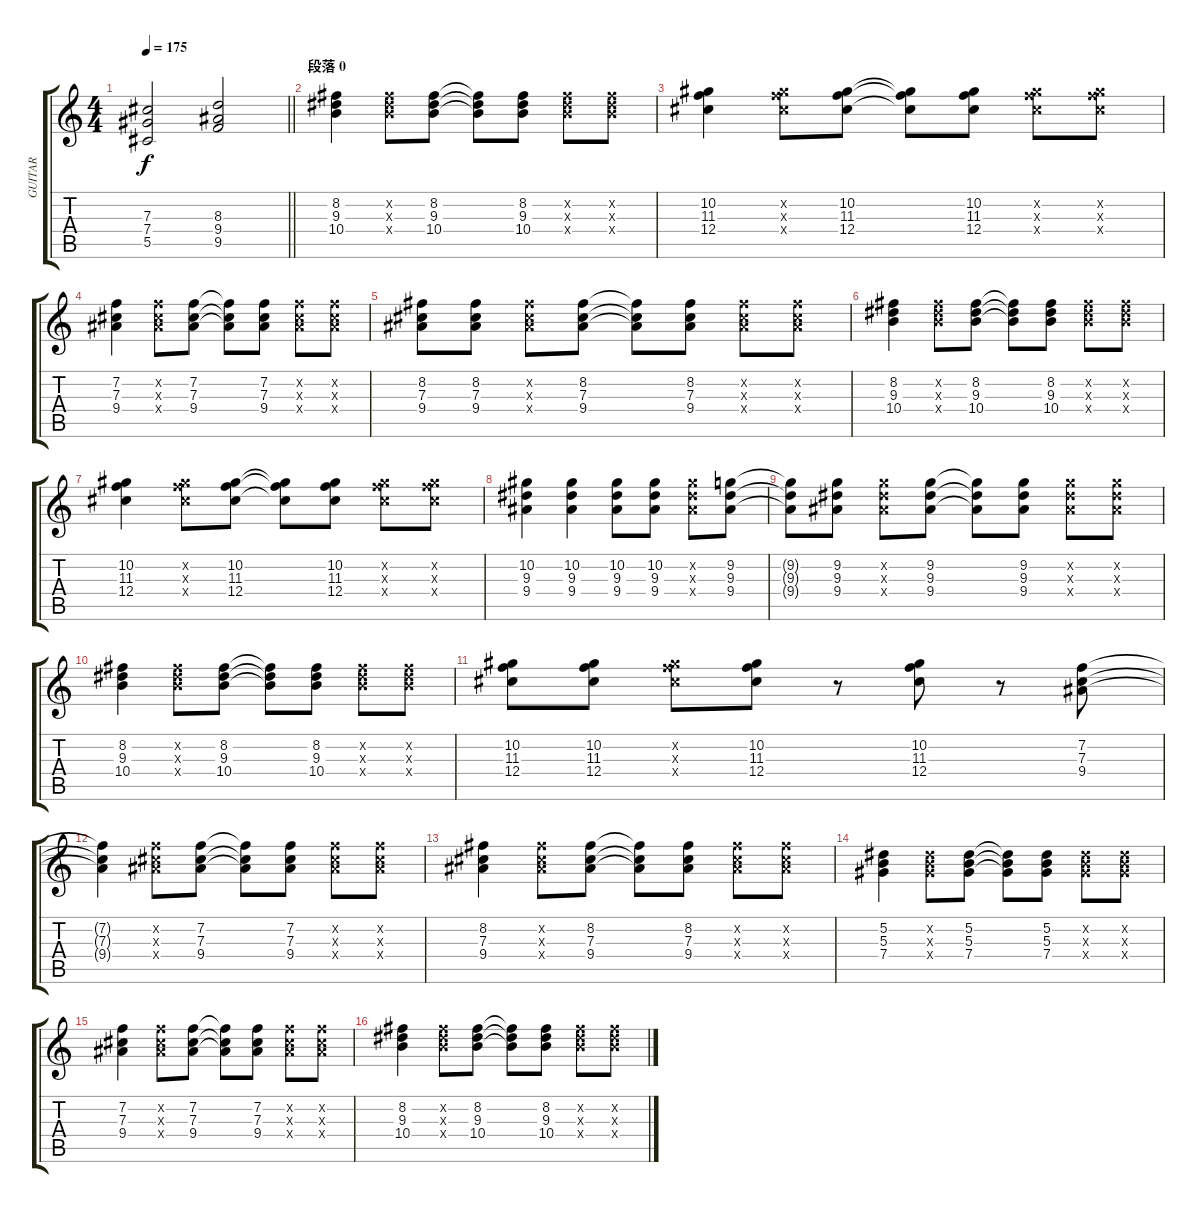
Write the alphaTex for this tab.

\track ("GUITAR" "GUITAR") {instrument acousticguitarnylon}
\staff {score tabs}
\tuning (Eb4 Bb3 Gb3 Db3 Ab2 Eb2) {hide}
\ts (4 4)
\tempo 175
\clef g2
\barLineRight lightlight
\ks c
(7.3{t} 7.4{t} 5.5{t}).2{dy f} (8.3 9.4 9.5).2 |
\section ("" "段落 0")
(8.2 9.3 10.4).4 (8.2{x} 9.3{x} 10.4{x}).8 (8.2 9.3 10.4).8 (8.2{t} 9.3{t} 10.4{t}).8 (8.2 9.3 10.4).8 (8.2{x} 9.3{x} 10.4{x}).8 (8.2{x} 9.3{x} 10.4{x}).8 |
(10.2 11.3 12.4).4 (10.2{x} 11.3{x} 12.4{x}).8 (10.2 11.3 12.4).8 (10.2{t} 11.3{t} 12.4{t}).8 (10.2 11.3 12.4).8 (10.2{x} 11.3{x} 12.4{x}).8 (10.2{x} 11.3{x} 12.4{x}).8 |
(7.2 7.3 9.4).4 (7.2{x} 7.3{x} 9.4{x}).8 (7.2 7.3 9.4).8 (7.2{t} 7.3{t} 9.4{t}).8 (7.2 7.3 9.4).8 (7.2{x} 7.3{x} 9.4{x}).8 (7.2{x} 7.3{x} 9.4{x}).8 |
(8.2 7.3 9.4).8 (8.2 7.3 9.4).8 (8.2{x} 7.3{x} 9.4{x}).8 (8.2 7.3 9.4).8 (8.2{t} 7.3{t} 9.4{t}).8 (8.2 7.3 9.4).8 (8.2{x} 7.3{x} 9.4{x}).8 (8.2{x} 7.3{x} 9.4{x}).8 |
(8.2 9.3 10.4).4 (8.2{x} 9.3{x} 10.4{x}).8 (8.2 9.3 10.4).8 (8.2{t} 9.3{t} 10.4{t}).8 (8.2 9.3 10.4).8 (8.2{x} 9.3{x} 10.4{x}).8 (8.2{x} 9.3{x} 10.4{x}).8 |
(10.2 11.3 12.4).4 (10.2{x} 11.3{x} 12.4{x}).8 (10.2 11.3 12.4).8 (10.2{t} 11.3{t} 12.4{t}).8 (10.2 11.3 12.4).8 (10.2{x} 11.3{x} 12.4{x}).8 (10.2{x} 11.3{x} 12.4{x}).8 |
(10.2 9.3 9.4).4 (10.2 9.3 9.4).4 (10.2 9.3 9.4).8 (10.2 9.3 9.4).8 (10.2{x} 9.3{x} 9.4{x}).8 (9.2 9.3 9.4).8 |
(9.2{t} 9.3{t} 9.4{t}).8 (9.2 9.3 9.4).8 (9.2{x} 9.3{x} 9.4{x}).8 (9.2 9.3 9.4).8 (9.2{t} 9.3{t} 9.4{t}).8 (9.2 9.3 9.4).8 (9.2{x} 9.3{x} 9.4{x}).8 (9.2{x} 9.3{x} 9.4{x}).8 |
(8.2 9.3 10.4).4 (8.2{x} 9.3{x} 10.4{x}).8 (8.2 9.3 10.4).8 (8.2{t} 9.3{t} 10.4{t}).8 (8.2 9.3 10.4).8 (8.2{x} 9.3{x} 10.4{x}).8 (8.2{x} 9.3{x} 10.4{x}).8 |
(10.2 11.3 12.4).8 (10.2 11.3 12.4).8 (10.2{x} 11.3{x} 12.4{x}).8 (10.2 11.3 12.4).8 r.8 (10.2 11.3 12.4).8 r.8 (7.2 7.3 9.4).8 |
(7.2{t} 7.3{t} 9.4{t}).4 (7.2{x} 7.3{x} 9.4{x}).8 (7.2 7.3 9.4).8 (7.2{t} 7.3{t} 9.4{t}).8 (7.2 7.3 9.4).8 (7.2{x} 7.3{x} 9.4{x}).8 (7.2{x} 7.3{x} 9.4{x}).8 |
(8.2 7.3 9.4).4 (8.2{x} 7.3{x} 9.4{x}).8 (8.2 7.3 9.4).8 (8.2{t} 7.3{t} 9.4{t}).8 (8.2 7.3 9.4).8 (8.2{x} 7.3{x} 9.4{x}).8 (8.2{x} 7.3{x} 9.4{x}).8 |
(5.2 5.3 7.4).4 (5.2{x} 5.3{x} 7.4{x}).8 (5.2 5.3 7.4).8 (5.2{t} 5.3{t} 7.4{t}).8 (5.2 5.3 7.4).8 (5.2{x} 5.3{x} 7.4{x}).8 (5.2{x} 5.3{x} 7.4{x}).8 |
(7.2 7.3 9.4).4 (7.2{x} 7.3{x} 9.4{x}).8 (7.2 7.3 9.4).8 (7.2{t} 7.3{t} 9.4{t}).8 (7.2 7.3 9.4).8 (7.2{x} 7.3{x} 9.4{x}).8 (7.2{x} 7.3{x} 9.4{x}).8 |
(8.2 9.3 10.4).4 (8.2{x} 9.3{x} 10.4{x}).8 (8.2 9.3 10.4).8 (8.2{t} 9.3{t} 10.4{t}).8 (8.2 9.3 10.4).8 (8.2{x} 9.3{x} 10.4{x}).8 (8.2{x} 9.3{x} 10.4{x}).8
